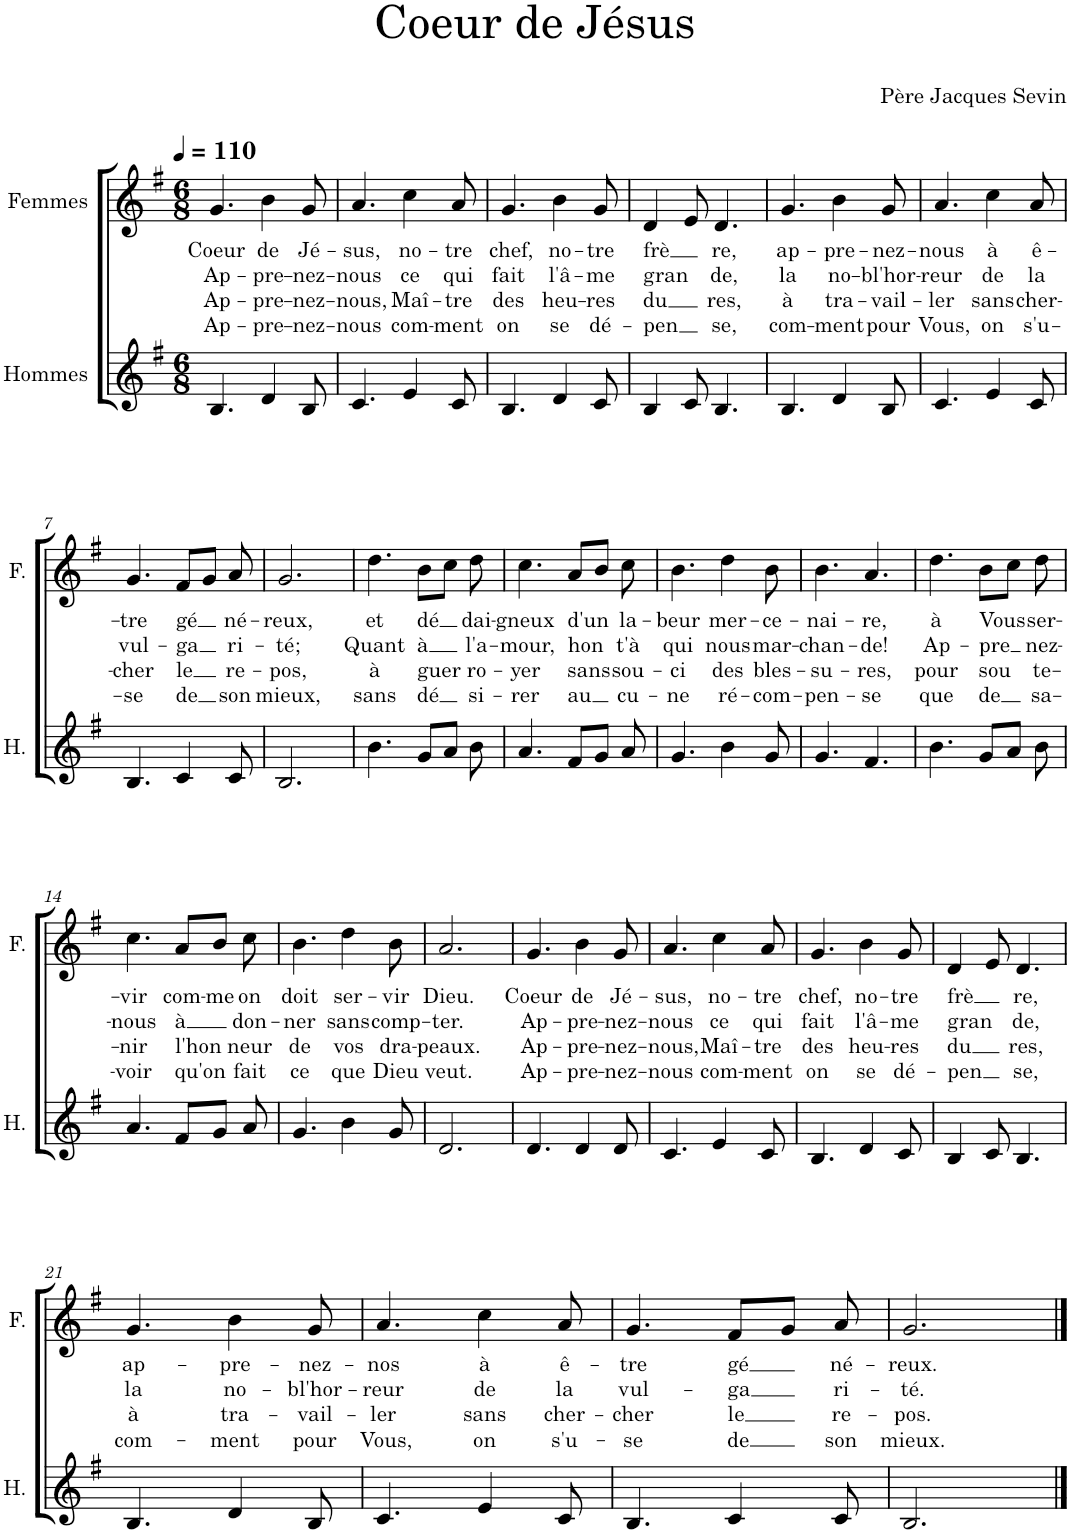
**kern	**kern	**text	**text	**text	**text
*part2	*part1	*part1	*part1	*part1	*part1
*staff2	*staff1	*staff1	*staff1	*staff1	*staff1
*I"Hommes	*I"Femmes	*	*	*	*
*I'H.	*I'F.	*	*	*	*
*clefG2	*clefG2	*	*	*	*
*k[f#]	*k[f#]	*	*	*	*
*M6/8	*M6/8	*	*	*	*
*MM110	*MM110	*	*	*	*
=1	=1	=1	=1	=1	=1
!	!	!LO:LY:b	!LO:LY:b	!LO:LY:b	!LO:LY:b
4.B/	4.g/	Coeur	Ap-	Ap-	Ap-
!	!	!LO:LY:b	!LO:LY:b	!LO:LY:b	!LO:LY:b
4d/	4b\	de	-pre-	-pre-	-pre-
!	!	!LO:LY:b	!LO:LY:b	!LO:LY:b	!LO:LY:b
8B/	8g/	Jé-	-nez-	-nez-	-nez-
=2	=2	=2	=2	=2	=2
!	!	!LO:LY:b	!LO:LY:b	!LO:LY:b	!LO:LY:b
4.c/	4.a/	-sus,	-nous	-nous,	-nous
!	!	!LO:LY:b	!LO:LY:b	!LO:LY:b	!LO:LY:b
4e/	4cc\	no-	ce	Maî-	com-
!	!	!LO:LY:b	!LO:LY:b	!LO:LY:b	!LO:LY:b
8c/	8a/	-tre	qui	-tre	-ment
=3	=3	=3	=3	=3	=3
!	!	!LO:LY:b	!LO:LY:b	!LO:LY:b	!LO:LY:b
4.B/	4.g/	chef,	fait	des	on
!	!	!LO:LY:b	!LO:LY:b	!LO:LY:b	!LO:LY:b
4d/	4b\	no-	l'â-	heu-	se
!	!	!LO:LY:b	!LO:LY:b	!LO:LY:b	!LO:LY:b
8c/	8g/	-tre	-me	-res	dé-
=4	=4	=4	=4	=4	=4
!	!	!LO:LY:b	!LO:LY:b	!LO:LY:b	!LO:LY:b
4B/	4d/	frè	gran	du	-pen
8c/	8e/	.	.	.	.
!	!	!LO:LY:b	!LO:LY:b	!LO:LY:b	!LO:LY:b
4.B/	4.d/	re,	de,	res,	se,
=5	=5	=5	=5	=5	=5
!	!	!LO:LY:b	!LO:LY:b	!LO:LY:b	!LO:LY:b
4.B/	4.g/	ap-	la	à	com-
!	!	!LO:LY:b	!LO:LY:b	!LO:LY:b	!LO:LY:b
4d/	4b\	-pre-	no-	tra-	-ment
!	!	!LO:LY:b	!LO:LY:b	!LO:LY:b	!LO:LY:b
8B/	8g/	-nez-	-bl'hor-	-vail-	pour
=6	=6	=6	=6	=6	=6
!	!	!LO:LY:b	!LO:LY:b	!LO:LY:b	!LO:LY:b
4.c/	4.a/	-nous	-reur	-ler	Vous,
!	!	!LO:LY:b	!LO:LY:b	!LO:LY:b	!LO:LY:b
4e/	4cc\	à	de	sans	on
!	!	!LO:LY:b	!LO:LY:b	!LO:LY:b	!LO:LY:b
8c/	8a/	ê-	la	cher-	s'u-
!!LO:LB:g=z
=7	=7	=7	=7	=7	=7
!	!	!LO:LY:b	!LO:LY:b	!LO:LY:b	!LO:LY:b
4.B/	4.g/	-tre	vul-	-cher	-se
!	!	!LO:LY:b	!LO:LY:b	!LO:LY:b	!LO:LY:b
4c/	8f#/L	gé	-ga	le	de
.	8g/J	.	.	.	.
!	!	!LO:LY:b	!LO:LY:b	!LO:LY:b	!LO:LY:b
8c/	8a/	né-	ri-	re-	son
=8	=8	=8	=8	=8	=8
!	!	!LO:LY:b	!LO:LY:b	!LO:LY:b	!LO:LY:b
2.B/	2.g/	-reux,	-té;	-pos,	mieux,
=9	=9	=9	=9	=9	=9
!	!	!LO:LY:b	!LO:LY:b	!LO:LY:b	!LO:LY:b
4.b\	4.dd\	et	Quant	à	sans
!	!	!LO:LY:b	!LO:LY:b	!LO:LY:b	!LO:LY:b
8g/L	8b\L	dé	à	-guer	dé
8a/J	8cc\J	.	.	.	.
!	!	!LO:LY:b	!LO:LY:b	!LO:LY:b	!LO:LY:b
8b\	8dd\	dai-	l'a-	ro-	si-
=10	=10	=10	=10	=10	=10
!	!	!LO:LY:b	!LO:LY:b	!LO:LY:b	!LO:LY:b
4.a/	4.cc\	-gneux	-mour,	-yer	-rer
!	!	!LO:LY:b	!LO:LY:b	!LO:LY:b	!LO:LY:b
8f#/L	8a/L	d'un	-hon	sans	au
8g/J	8b/J	.	.	.	.
!	!	!LO:LY:b	!LO:LY:b	!LO:LY:b	!LO:LY:b
8a/	8cc\	la-	t'à	sou-	cu-
=11	=11	=11	=11	=11	=11
!	!	!LO:LY:b	!LO:LY:b	!LO:LY:b	!LO:LY:b
4.g/	4.b\	-beur	qui	-ci	-ne
!	!	!LO:LY:b	!LO:LY:b	!LO:LY:b	!LO:LY:b
4b\	4dd\	mer-	nous	des	ré-
!	!	!LO:LY:b	!LO:LY:b	!LO:LY:b	!LO:LY:b
8g/	8b\	-ce-	mar-	bles-	-com-
=12	=12	=12	=12	=12	=12
!	!	!LO:LY:b	!LO:LY:b	!LO:LY:b	!LO:LY:b
4.g/	4.b\	-nai-	-chan-	-su-	-pen-
!	!	!LO:LY:b	!LO:LY:b	!LO:LY:b	!LO:LY:b
4.f#/	4.a/	-re,	-de!	-res,	-se
=13	=13	=13	=13	=13	=13
!	!	!LO:LY:b	!LO:LY:b	!LO:LY:b	!LO:LY:b
4.b\	4.dd\	à	Ap-	pour	que
!	!	!LO:LY:b	!LO:LY:b	!LO:LY:b	!LO:LY:b
8g/L	8b\L	Vous	-pre	sou	de
8a/J	8cc\J	.	.	.	.
!	!	!LO:LY:b	!LO:LY:b	!LO:LY:b	!LO:LY:b
8b\	8dd\	ser-	nez-	te-	sa-
!!LO:LB:g=z
=14	=14	=14	=14	=14	=14
!	!	!LO:LY:b	!LO:LY:b	!LO:LY:b	!LO:LY:b
4.a/	4.cc\	-vir	-nous	-nir	-voir
!	!	!LO:LY:b	!LO:LY:b	!LO:LY:b	!LO:LY:b
8f#/L	8a/L	com-	à	l'hon	qu'on
!	!	!LO:LY:b	!	!	!
8g/J	8b/J	-me	.	.	.
!	!	!LO:LY:b	!LO:LY:b	!LO:LY:b	!LO:LY:b
8a/	8cc\	on	don-	neur	fait
=15	=15	=15	=15	=15	=15
!	!	!LO:LY:b	!LO:LY:b	!LO:LY:b	!LO:LY:b
4.g/	4.b\	doit	-ner	de	ce
!	!	!LO:LY:b	!LO:LY:b	!LO:LY:b	!LO:LY:b
4b\	4dd\	ser-	sans	vos	que
!	!	!LO:LY:b	!LO:LY:b	!LO:LY:b	!LO:LY:b
8g/	8b\	-vir	comp-	dra-	Dieu
=16	=16	=16	=16	=16	=16
!	!	!LO:LY:b	!LO:LY:b	!LO:LY:b	!LO:LY:b
2.d/	2.a/	Dieu.	-ter.	-peaux.	veut.
=17	=17	=17	=17	=17	=17
!	!	!LO:LY:b	!LO:LY:b	!LO:LY:b	!LO:LY:b
4.d/	4.g/	Coeur	Ap-	Ap-	Ap-
!	!	!LO:LY:b	!LO:LY:b	!LO:LY:b	!LO:LY:b
4d/	4b\	de	-pre-	-pre-	-pre-
!	!	!LO:LY:b	!LO:LY:b	!LO:LY:b	!LO:LY:b
8d/	8g/	Jé-	-nez-	-nez-	-nez-
=18	=18	=18	=18	=18	=18
!	!	!LO:LY:b	!LO:LY:b	!LO:LY:b	!LO:LY:b
4.c/	4.a/	-sus,	-nous	-nous,	-nous
!	!	!LO:LY:b	!LO:LY:b	!LO:LY:b	!LO:LY:b
4e/	4cc\	no-	ce	Maî-	com-
!	!	!LO:LY:b	!LO:LY:b	!LO:LY:b	!LO:LY:b
8c/	8a/	-tre	qui	-tre	-ment
=19	=19	=19	=19	=19	=19
!	!	!LO:LY:b	!LO:LY:b	!LO:LY:b	!LO:LY:b
4.B/	4.g/	chef,	fait	des	on
!	!	!LO:LY:b	!LO:LY:b	!LO:LY:b	!LO:LY:b
4d/	4b\	no-	l'â-	heu-	se
!	!	!LO:LY:b	!LO:LY:b	!LO:LY:b	!LO:LY:b
8c/	8g/	-tre	-me	-res	dé-
=20	=20	=20	=20	=20	=20
!	!	!LO:LY:b	!LO:LY:b	!LO:LY:b	!LO:LY:b
4B/	4d/	frè	gran	du	-pen
8c/	8e/	.	.	.	.
!	!	!LO:LY:b	!LO:LY:b	!LO:LY:b	!LO:LY:b
4.B/	4.d/	re,	de,	res,	se,
!!LO:LB:g=z
=21	=21	=21	=21	=21	=21
!	!	!LO:LY:b	!LO:LY:b	!LO:LY:b	!LO:LY:b
4.B/	4.g/	ap-	la	à	com-
!	!	!LO:LY:b	!LO:LY:b	!LO:LY:b	!LO:LY:b
4d/	4b\	-pre-	no-	tra-	-ment
!	!	!LO:LY:b	!LO:LY:b	!LO:LY:b	!LO:LY:b
8B/	8g/	-nez-	-bl'hor-	-vail-	pour
=22	=22	=22	=22	=22	=22
!	!	!LO:LY:b	!LO:LY:b	!LO:LY:b	!LO:LY:b
4.c/	4.a/	-nos	-reur	-ler	Vous,
!	!	!LO:LY:b	!LO:LY:b	!LO:LY:b	!LO:LY:b
4e/	4cc\	à	de	sans	on
!	!	!LO:LY:b	!LO:LY:b	!LO:LY:b	!LO:LY:b
8c/	8a/	ê-	la	cher-	s'u-
=23	=23	=23	=23	=23	=23
!	!	!LO:LY:b	!LO:LY:b	!LO:LY:b	!LO:LY:b
4.B/	4.g/	-tre	vul-	-cher	-se
!	!	!LO:LY:b	!LO:LY:b	!LO:LY:b	!LO:LY:b
4c/	8f#/L	gé	-ga	le	de
.	8g/J	.	.	.	.
!	!	!LO:LY:b	!LO:LY:b	!LO:LY:b	!LO:LY:b
8c/	8a/	né-	ri-	re-	son
=24	=24	=24	=24	=24	=24
!	!	!LO:LY:b	!LO:LY:b	!LO:LY:b	!LO:LY:b
2.B/	2.g/	-reux.	-té.	-pos.	mieux.
==	==	==	==	==	==
*-	*-	*-	*-	*-	*-
